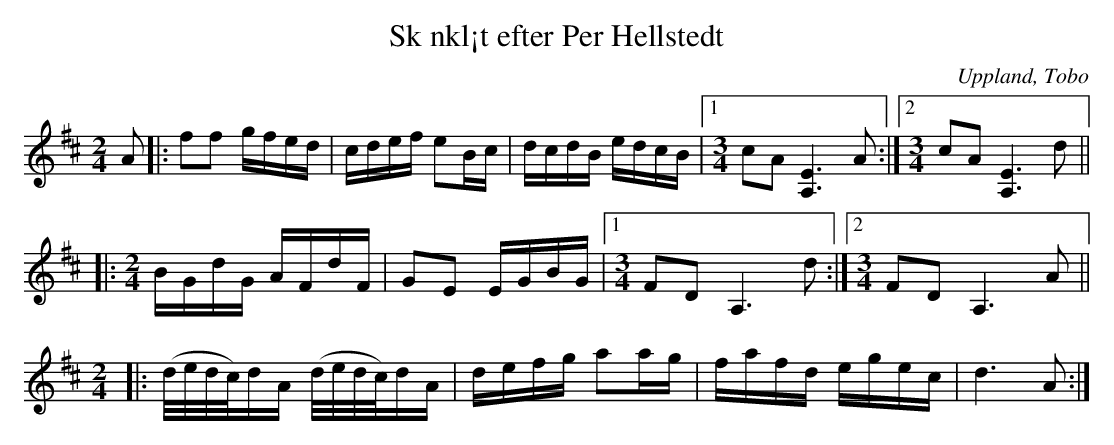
X:1
T: Sk nkl¡t efter Per Hellstedt
O: Uppland, Tobo
M: 2/4
L: 1/16
K: D
A2 |: f2f2 gfed | cdef e2Bc | dcdB edcB |1 [M:3/4] c2A2 [EA,]6 A2 :|2 [M:3/4] c2A2 [EA,]6 d2 ||
 |: [M: 2/4] BGdG AFdF | G2E2 EGBG |1 [M:3/4] F2D2 A,6 d2 :|2 [M:3/4] F2D2 A,6 A2 ||
[M: 2/4] |: (d/e/d/c/)dA (d/e/d/c/)dA | defg a2ag | fafd egec | d6 A2 :|
